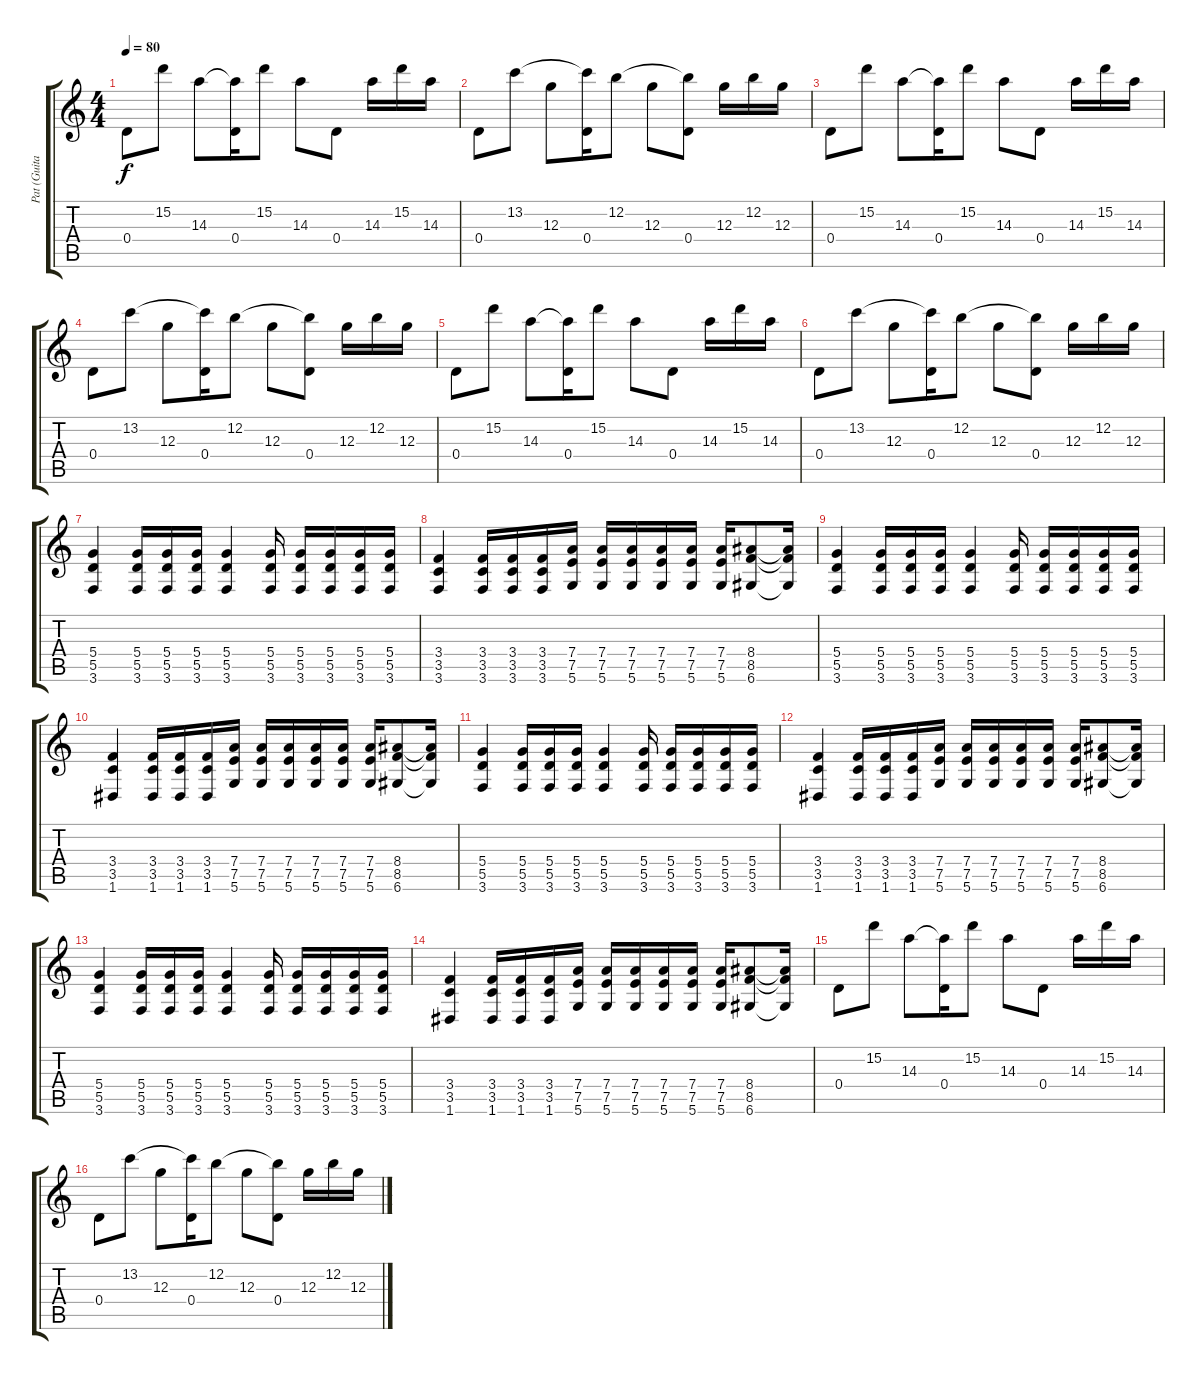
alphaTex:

\track ("Pat (Guitar)" "Pat (Guita") {instrument acousticguitarnylon}
\staff {score tabs}
\tuning (E4 B3 G3 D3 A2 D2) {hide}
\ts (4 4)
\tempo 80
\clef g2
\ks c
0.4.8{dy f} 15.2.8 14.3.8 (14.3{t} 0.4).16 15.2.8 14.3.8 0.4.8 14.3.16 15.2.16 14.3.16 |
0.4.8 13.2.8 12.3.8 (13.2{t} 0.4).16 12.2.8 12.3.8 (12.2{t} 0.4).8 12.3.16 12.2.16 12.3.16 |
0.4.8 15.2.8 14.3.8 (14.3{t} 0.4).16 15.2.8 14.3.8 0.4.8 14.3.16 15.2.16 14.3.16 |
0.4.8 13.2.8 12.3.8 (13.2{t} 0.4).16 12.2.8 12.3.8 (12.2{t} 0.4).8 12.3.16 12.2.16 12.3.16 |
0.4.8 15.2.8 14.3.8 (14.3{t} 0.4).16 15.2.8 14.3.8 0.4.8 14.3.16 15.2.16 14.3.16 |
0.4.8 13.2.8 12.3.8 (13.2{t} 0.4).16 12.2.8 12.3.8 (12.2{t} 0.4).8 12.3.16 12.2.16 12.3.16 |
(5.4 5.5 3.6).4 (5.4 5.5 3.6).16 (5.4 5.5 3.6).16 (5.4 5.5 3.6).16 (5.4 5.5 3.6).4 (5.4 5.5 3.6).16 (5.4 5.5 3.6).16 (5.4 5.5 3.6).16 (5.4 5.5 3.6).16 (5.4 5.5 3.6).16 |
(3.4 3.5 3.6).4 (3.4 3.5 3.6).16 (3.4 3.5 3.6).16 (3.4 3.5 3.6).16 (7.4 7.5 5.6).16 (7.4 7.5 5.6).16 (7.4 7.5 5.6).16 (7.4 7.5 5.6).16 (7.4 7.5 5.6).16 (7.4 7.5 5.6).16 (8.4 8.5 6.6).8 (8.4{t} 8.5{t} 6.6{t}).16 |
(5.4 5.5 3.6).4 (5.4 5.5 3.6).16 (5.4 5.5 3.6).16 (5.4 5.5 3.6).16 (5.4 5.5 3.6).4 (5.4 5.5 3.6).16 (5.4 5.5 3.6).16 (5.4 5.5 3.6).16 (5.4 5.5 3.6).16 (5.4 5.5 3.6).16 |
(3.4 3.5 1.6).4 (3.4 3.5 1.6).16 (3.4 3.5 1.6).16 (3.4 3.5 1.6).16 (7.4 7.5 5.6).16 (7.4 7.5 5.6).16 (7.4 7.5 5.6).16 (7.4 7.5 5.6).16 (7.4 7.5 5.6).16 (7.4 7.5 5.6).16 (8.4 8.5 6.6).8 (8.4{t} 8.5{t} 6.6{t}).16 |
(5.4 5.5 3.6).4 (5.4 5.5 3.6).16 (5.4 5.5 3.6).16 (5.4 5.5 3.6).16 (5.4 5.5 3.6).4 (5.4 5.5 3.6).16 (5.4 5.5 3.6).16 (5.4 5.5 3.6).16 (5.4 5.5 3.6).16 (5.4 5.5 3.6).16 |
(3.4 3.5 1.6).4 (3.4 3.5 1.6).16 (3.4 3.5 1.6).16 (3.4 3.5 1.6).16 (7.4 7.5 5.6).16 (7.4 7.5 5.6).16 (7.4 7.5 5.6).16 (7.4 7.5 5.6).16 (7.4 7.5 5.6).16 (7.4 7.5 5.6).16 (8.4 8.5 6.6).8 (8.4{t} 8.5{t} 6.6{t}).16 |
(5.4 5.5 3.6).4 (5.4 5.5 3.6).16 (5.4 5.5 3.6).16 (5.4 5.5 3.6).16 (5.4 5.5 3.6).4 (5.4 5.5 3.6).16 (5.4 5.5 3.6).16 (5.4 5.5 3.6).16 (5.4 5.5 3.6).16 (5.4 5.5 3.6).16 |
(3.4 3.5 1.6).4 (3.4 3.5 1.6).16 (3.4 3.5 1.6).16 (3.4 3.5 1.6).16 (7.4 7.5 5.6).16 (7.4 7.5 5.6).16 (7.4 7.5 5.6).16 (7.4 7.5 5.6).16 (7.4 7.5 5.6).16 (7.4 7.5 5.6).16 (8.4 8.5 6.6).8 (8.4{t} 8.5{t} 6.6{t}).16 |
0.4.8 15.2.8 14.3.8 (14.3{t} 0.4).16 15.2.8 14.3.8 0.4.8 14.3.16 15.2.16 14.3.16 |
0.4.8 13.2.8 12.3.8 (13.2{t} 0.4).16 12.2.8 12.3.8 (12.2{t} 0.4).8 12.3.16 12.2.16 12.3.16
